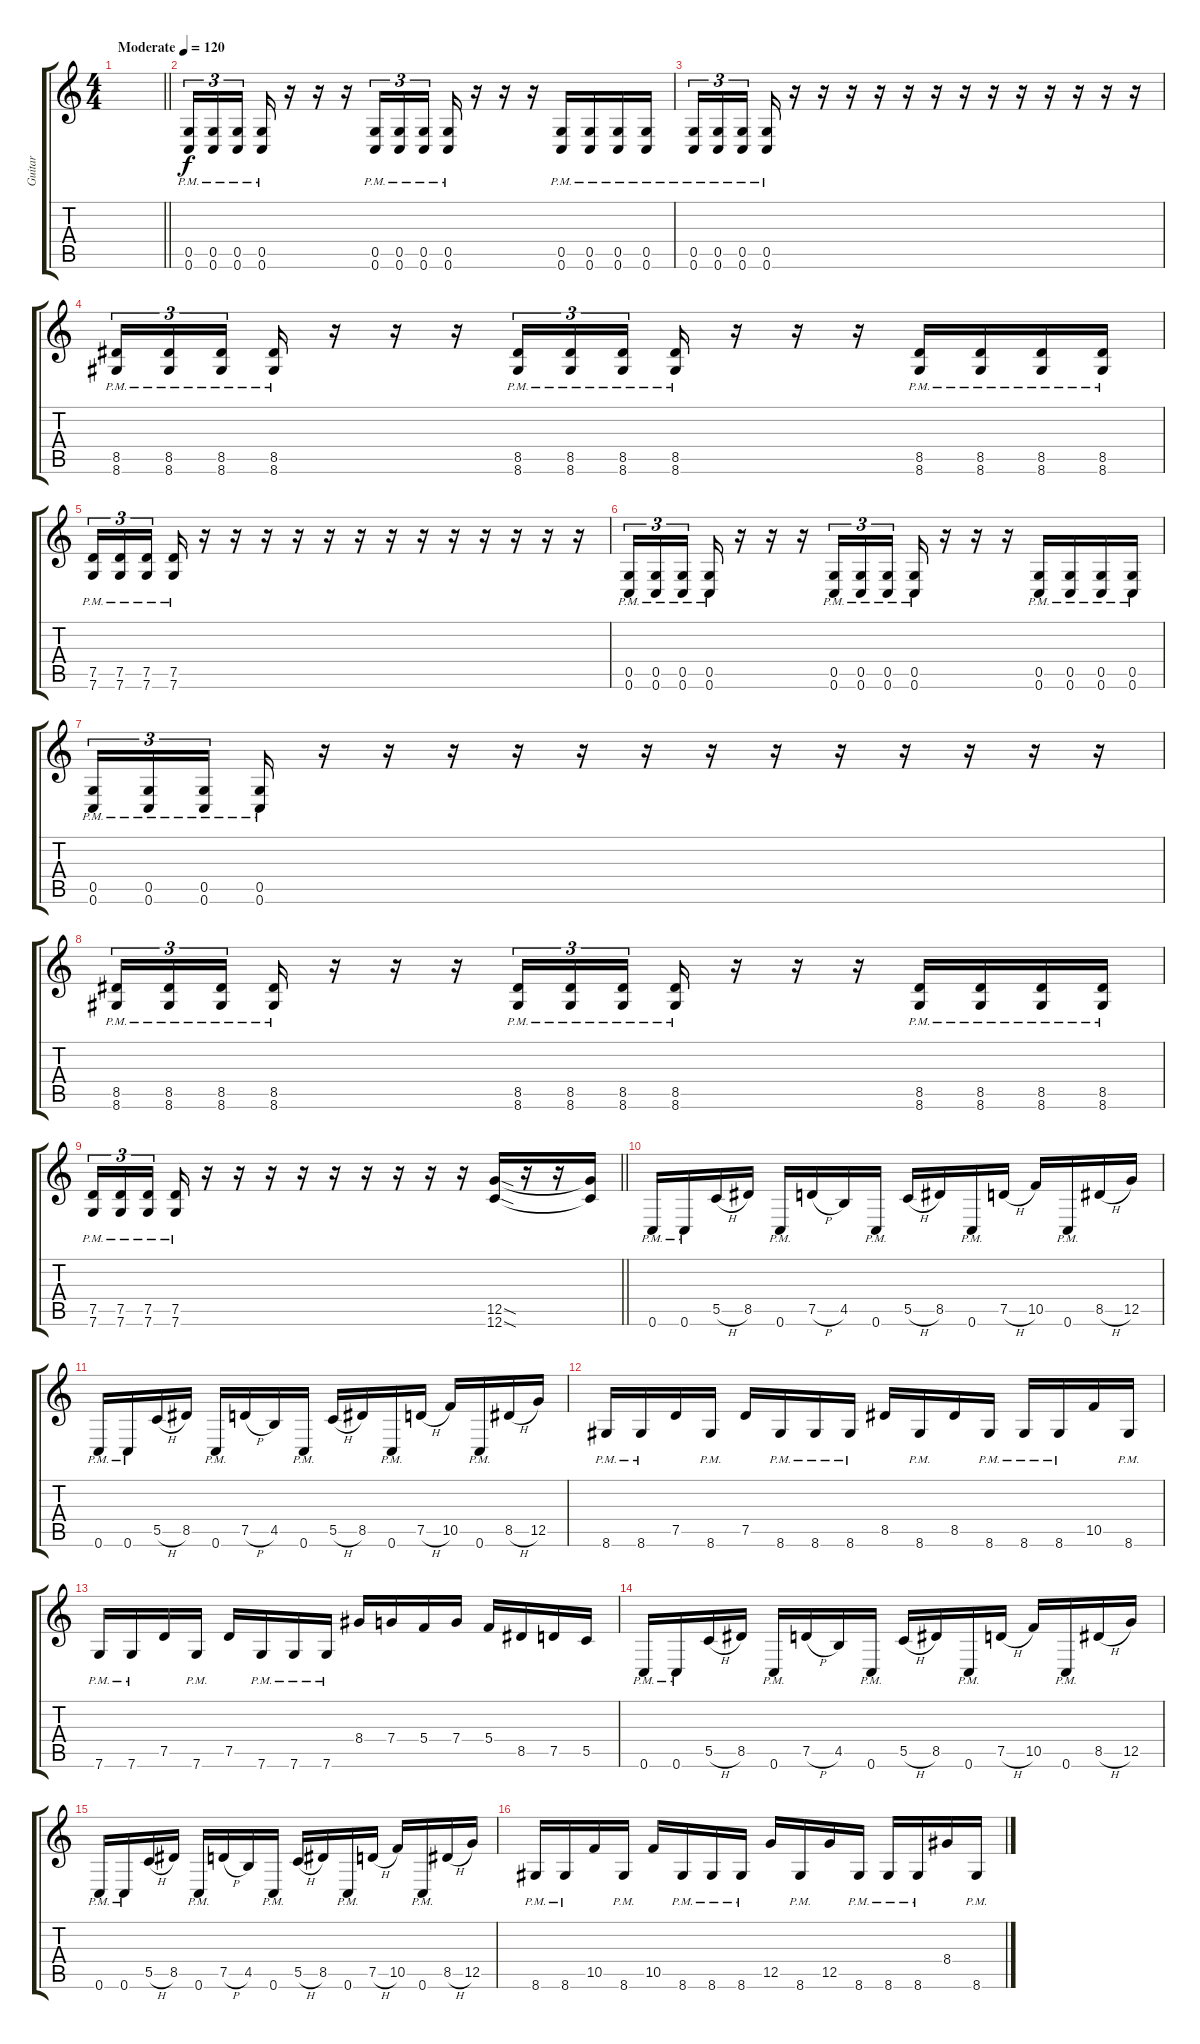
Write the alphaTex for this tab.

\track ("Guitar" "Guitar") {instrument distortionguitar}
\staff {score tabs}
\tuning (D4 A3 F3 C3 G2 C2) {hide}
\ts (4 4)
\tempo (120 "Moderate")
\clef g2
\barLineRight lightlight
\ks c
|
\section ("" "")
(0.5{pm} 0.6{pm}).16{tu (3 2) volume 8 balance 8} (0.5{pm} 0.6{pm}).16{tu (3 2)} (0.5{pm} 0.6{pm}).16{tu (3 2) beam splitsecondary} (0.5{pm} 0.6{pm}).16 r.16 r.16 r.16 (0.5{pm} 0.6{pm}).16{tu (3 2)} (0.5{pm} 0.6{pm}).16{tu (3 2)} (0.5{pm} 0.6{pm}).16{tu (3 2)} (0.5{pm} 0.6{pm}).16 r.16 r.16 r.16 (0.5{pm} 0.6{pm}).16 (0.5{pm} 0.6{pm}).16 (0.5{pm} 0.6{pm}).16 (0.5{pm} 0.6{pm}).16 |
(0.5{pm} 0.6{pm}).16{tu (3 2)} (0.5{pm} 0.6{pm}).16{tu (3 2)} (0.5{pm} 0.6{pm}).16{tu (3 2) beam splitsecondary} (0.5{pm} 0.6{pm}).16 r.16 r.16 r.16 r.16 r.16 r.16 r.16 r.16 r.16 r.16 r.16 r.16 r.16 |
(8.5{pm} 8.6{pm}).16{tu (3 2)} (8.5{pm} 8.6{pm}).16{tu (3 2)} (8.5{pm} 8.6{pm}).16{tu (3 2) beam splitsecondary} (8.5{pm} 8.6{pm}).16 r.16 r.16 r.16 (8.5{pm} 8.6{pm}).16{tu (3 2)} (8.5{pm} 8.6{pm}).16{tu (3 2)} (8.5{pm} 8.6{pm}).16{tu (3 2)} (8.5{pm} 8.6{pm}).16 r.16 r.16 r.16 (8.5{pm} 8.6{pm}).16 (8.5{pm} 8.6{pm}).16 (8.5{pm} 8.6{pm}).16 (8.5{pm} 8.6{pm}).16 |
(7.5{pm} 7.6{pm}).16{tu (3 2)} (7.5{pm} 7.6{pm}).16{tu (3 2)} (7.5{pm} 7.6{pm}).16{tu (3 2) beam splitsecondary} (7.5{pm} 7.6{pm}).16 r.16 r.16 r.16 r.16 r.16 r.16 r.16 r.16 r.16 r.16 r.16 r.16 r.16 |
(0.5{pm} 0.6{pm}).16{tu (3 2) volume 12} (0.5{pm} 0.6{pm}).16{tu (3 2)} (0.5{pm} 0.6{pm}).16{tu (3 2) beam splitsecondary} (0.5{pm} 0.6{pm}).16 r.16 r.16 r.16 (0.5{pm} 0.6{pm}).16{tu (3 2)} (0.5{pm} 0.6{pm}).16{tu (3 2)} (0.5{pm} 0.6{pm}).16{tu (3 2)} (0.5{pm} 0.6{pm}).16 r.16 r.16 r.16 (0.5{pm} 0.6{pm}).16 (0.5{pm} 0.6{pm}).16 (0.5{pm} 0.6{pm}).16 (0.5{pm} 0.6{pm}).16 |
(0.5{pm} 0.6{pm}).16{tu (3 2)} (0.5{pm} 0.6{pm}).16{tu (3 2)} (0.5{pm} 0.6{pm}).16{tu (3 2) beam splitsecondary} (0.5{pm} 0.6{pm}).16 r.16 r.16 r.16 r.16 r.16 r.16 r.16 r.16 r.16 r.16 r.16 r.16 r.16 |
(8.5{pm} 8.6{pm}).16{tu (3 2)} (8.5{pm} 8.6{pm}).16{tu (3 2)} (8.5{pm} 8.6{pm}).16{tu (3 2) beam splitsecondary} (8.5{pm} 8.6{pm}).16 r.16 r.16 r.16 (8.5{pm} 8.6{pm}).16{tu (3 2)} (8.5{pm} 8.6{pm}).16{tu (3 2)} (8.5{pm} 8.6{pm}).16{tu (3 2)} (8.5{pm} 8.6{pm}).16 r.16 r.16 r.16 (8.5{pm} 8.6{pm}).16 (8.5{pm} 8.6{pm}).16 (8.5{pm} 8.6{pm}).16 (8.5{pm} 8.6{pm}).16 |
\barLineRight lightlight
(7.5{pm} 7.6{pm}).16{tu (3 2)} (7.5{pm} 7.6{pm}).16{tu (3 2)} (7.5{pm} 7.6{pm}).16{tu (3 2) beam splitsecondary} (7.5{pm} 7.6{pm}).16 r.16 r.16 r.16 r.16 r.16 r.16 r.16 r.16 r.16 (12.5{sod} 12.6{sod}).16 r.16 r.16 (12.5{t} 12.6{t}).16 |
\section ("" "")
0.6{pm}.16{volume 12 balance 16} 0.6{pm}.16 5.5{h}.16 8.5.16 0.6{pm}.16 7.5{h}.16 4.5.16 0.6{pm}.16 5.5{h}.16 8.5.16 0.6{pm}.16 7.5{h}.16 10.5.16 0.6{pm}.16 8.5{h}.16 12.5.16 |
0.6{pm}.16 0.6{pm}.16 5.5{h}.16 8.5.16 0.6{pm}.16 7.5{h}.16 4.5.16 0.6{pm}.16 5.5{h}.16 8.5.16 0.6{pm}.16 7.5{h}.16 10.5.16 0.6{pm}.16 8.5{h}.16 12.5.16 |
8.6{pm}.16 8.6{pm}.16 7.5.16 8.6{pm}.16 7.5.16 8.6{pm}.16 8.6{pm}.16 8.6{pm}.16 8.5.16 8.6{pm}.16 8.5.16 8.6{pm}.16 8.6{pm}.16 8.6{pm}.16 10.5.16 8.6{pm}.16 |
7.6{pm}.16 7.6{pm}.16 7.5.16 7.6{pm}.16 7.5.16 7.6{pm}.16 7.6{pm}.16 7.6{pm}.16 8.4.16 7.4.16 5.4.16 7.4.16 5.4.16 8.5.16 7.5.16 5.5.16 |
0.6{pm}.16{volume 12 balance 16} 0.6{pm}.16 5.5{h}.16 8.5.16 0.6{pm}.16 7.5{h}.16 4.5.16 0.6{pm}.16 5.5{h}.16 8.5.16 0.6{pm}.16 7.5{h}.16 10.5.16 0.6{pm}.16 8.5{h}.16 12.5.16 |
0.6{pm}.16 0.6{pm}.16 5.5{h}.16 8.5.16 0.6{pm}.16 7.5{h}.16 4.5.16 0.6{pm}.16 5.5{h}.16 8.5.16 0.6{pm}.16 7.5{h}.16 10.5.16 0.6{pm}.16 8.5{h}.16 12.5.16 |
8.6{pm}.16 8.6{pm}.16 10.5.16 8.6{pm}.16 10.5.16 8.6{pm}.16 8.6{pm}.16 8.6{pm}.16 12.5.16 8.6{pm}.16 12.5.16 8.6{pm}.16 8.6{pm}.16 8.6{pm}.16 8.4.16 8.6{pm}.16
